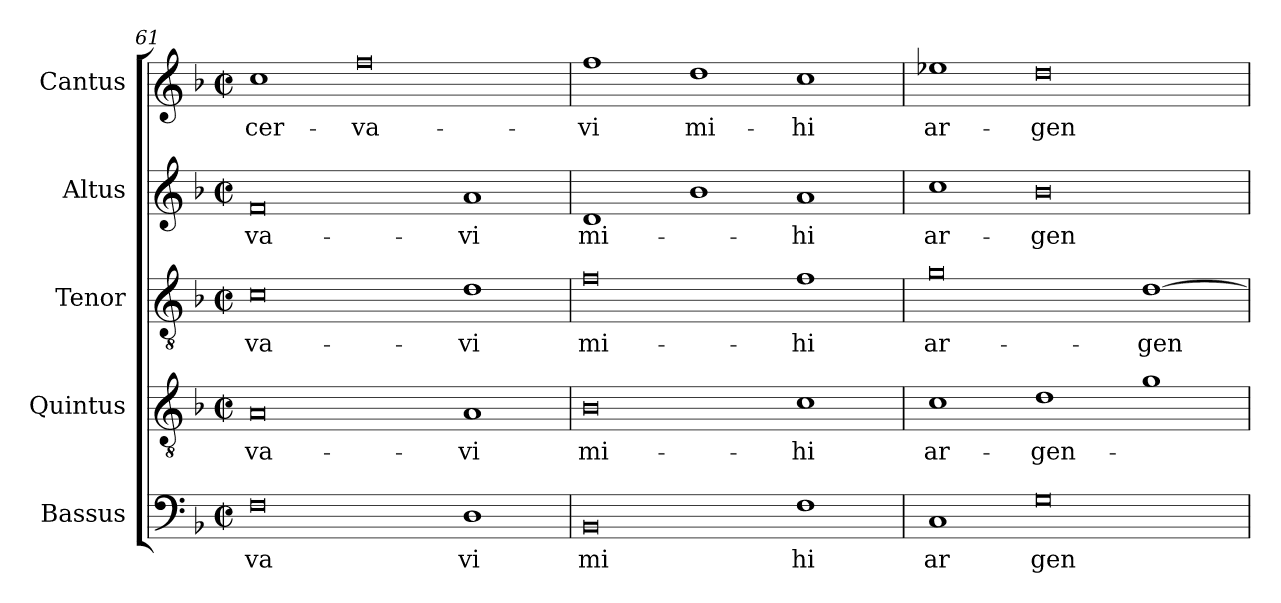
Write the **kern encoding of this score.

**kern	**text	**kern	**text	**kern	**text	**kern	**text	**kern	**text
*part5	*part5	*part4	*part4	*part3	*part3	*part2	*part2	*part1	*part1
*staff5	*staff5	*staff4	*staff4	*staff3	*staff3	*staff2	*staff2	*staff1	*staff1
*I"Bassus	*	*I"Quintus	*	*I"Tenor	*	*I"Altus	*	*I"Cantus	*
*clefF4	*	*clefGv2	*	*clefGv2	*	*clefG2	*	*clefG2	*
*k[b-]	*	*k[b-]	*	*k[b-]	*	*k[b-]	*	*k[b-]	*
*F:	*	*F:	*	*F:	*	*F:	*	*F:	*
*M2/2	*	*M2/2	*	*M2/2	*	*M2/2	*	*M2/2	*
*met(c|)	*	*met(c|)	*	*met(c|)	*	*met(c|)	*	*met(c|)	*
=61	=61	=61	=61	=61	=61	=61	=61	=61	=61
!	!LO:LY:b:cj	!	!LO:LY:b:cj	!	!LO:LY:b:cj	!	!LO:LY:b:cj	!	!LO:LY:b:cj
0F	va	0A	-va-	0c	-va-	0f	-va-	1cc	-cer-
!	!	!	!	!	!	!	!	!	!LO:LY:b:cj
.	.	.	.	.	.	.	.	0ff	-va-
!	!LO:LY:b:cj	!	!LO:LY:b:cj	!	!LO:LY:b:cj	!	!LO:LY:b:cj	!	!
1D	vi	1A	-vi	1d	-vi	1a	-vi	.	.
=62	=62	=62	=62	=62	=62	=62	=62	=62	=62
!	!LO:LY:b:cj	!	!LO:LY:b:cj	!	!LO:LY:b:cj	!	!LO:LY:b:cj	!	!LO:LY:b:cj
0BB-	mi	0B-	mi-	0f	mi-	1d	mi-	1ff	-vi
!	!	!	!	!	!	!	!	!	!LO:LY:b:cj
.	.	.	.	.	.	1b-	.	1dd	mi-
!	!LO:LY:b:cj	!	!LO:LY:b:cj	!	!LO:LY:b:cj	!	!LO:LY:b:cj	!	!LO:LY:b:cj
1F	hi	1c	-hi	1f	-hi	1a	-hi	1cc	-hi
=63	=63	=63	=63	=63	=63	=63	=63	=63	=63
!	!LO:LY:b:cj	!	!LO:LY:b:cj	!	!LO:LY:b:cj	!	!LO:LY:b:cj	!	!LO:LY:b:cj
1C	ar	1c	ar-	0g	ar-	1cc	ar-	1ee-X	ar-
!	!LO:LY:b:cj	!	!LO:LY:b	!	!	!	!LO:LY:b:cj	!	!LO:LY:b:cj
0G	gen	1d	-gen-	.	.	0b-	-gen-	0dd	-gen-
!	!	!	!	!	!LO:LY:b	!	!	!	!
.	.	1g	.	[>1d	-gen-	.	.	.	.
=	=	=	=	=	=	=	=	=	=
*-	*-	*-	*-	*-	*-	*-	*-	*-	*-
